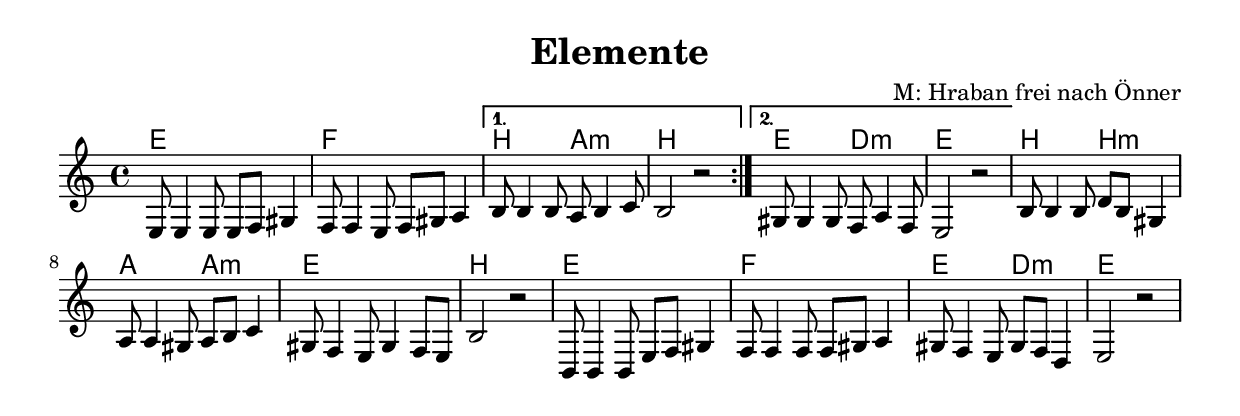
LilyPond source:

\version "2.6.3"
%#(ly:set-option (quote no-point-and-click))

\header{
	title = "Elemente"
%	poet = "T: "
	composer = "M: Hraban frei nach Önner"
%	instrument = "2 voc + git"
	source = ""
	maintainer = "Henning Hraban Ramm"
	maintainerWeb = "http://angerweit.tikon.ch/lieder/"
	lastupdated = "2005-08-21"
}

global = {
	\clef treble
	\key a \minor
	\time 4/4
}

akkorde = \chordmode {
	\set ChordNames.midiInstrument = "fx 4 (atmosphere)"
	\repeat volta 2 {
		e1 | f1
	}
	\alternative {
		{ b2 a:m | b1 }
		{ e2 d:m | e1 }
	}
	b2 b:m | a a:m |
	e1 | b |
	e | f |
	e2 d:m | e1
}

oberstimme = \relative {
	\set Staff.midiInstrument = "flute"
	%\voiceOne
	\repeat volta 2 {
		e8 e4 e8 e f gis4 |
		f8 f4 e8 f gis a4
	}
	\alternative {
		{ b8 b4 b8 a b4 c8 | b2 r }
		{ gis8 gis4 gis8 f a4 f8 | e2 r }
	}
	b'8 b4 b8 d b gis4 |
	a8 a4 gis8 a b c4 |
	gis8 f4 e8 gis4 f8 e |
	b'2 r2 |
	b,8 b4 b8 e f gis4 |
	f8 f4 f8 f gis a4 |
	gis8 f4 e8 gis f d4 |
	e2 r
}

unterstimme = \relative {
	\set Staff.midiInstrument = "cello"
	%\voiceTwo
	\repeat volta 2 {
	}
	\alternative {
		{  }
		{  }
	}	
}

% Papier-Ausgabe
\score {
	<<
		\context ChordNames {
			\germanChords
			\set chordChanges = ##t
			\akkorde
		}
		\context Staff = "Top" <<
			\global
			\context Voice = "eins" \oberstimme
			%\context Voice = "zwei" \unterstimme
		>>
	>>
	\layout { 
		indent = 0\cm
	}
}

% MIDI
\score {
	\unfoldRepeats {
		<<
			\context Staff = chords <<
				\context ChordNames {
					\set chordChanges = ##t
					\akkorde
				}
			>>
			\context Staff = ober <<
				\global
				\context Voice = ober \oberstimme
			>>
%{			\context Staff = unter <<
				\global
				\context Voice = unter \unterstimme
			>>
%}		>>
	}
	\midi{ \tempo 4=120 }
}

%%% Local Variables:
%%% coding: utf-8
%%% End:

